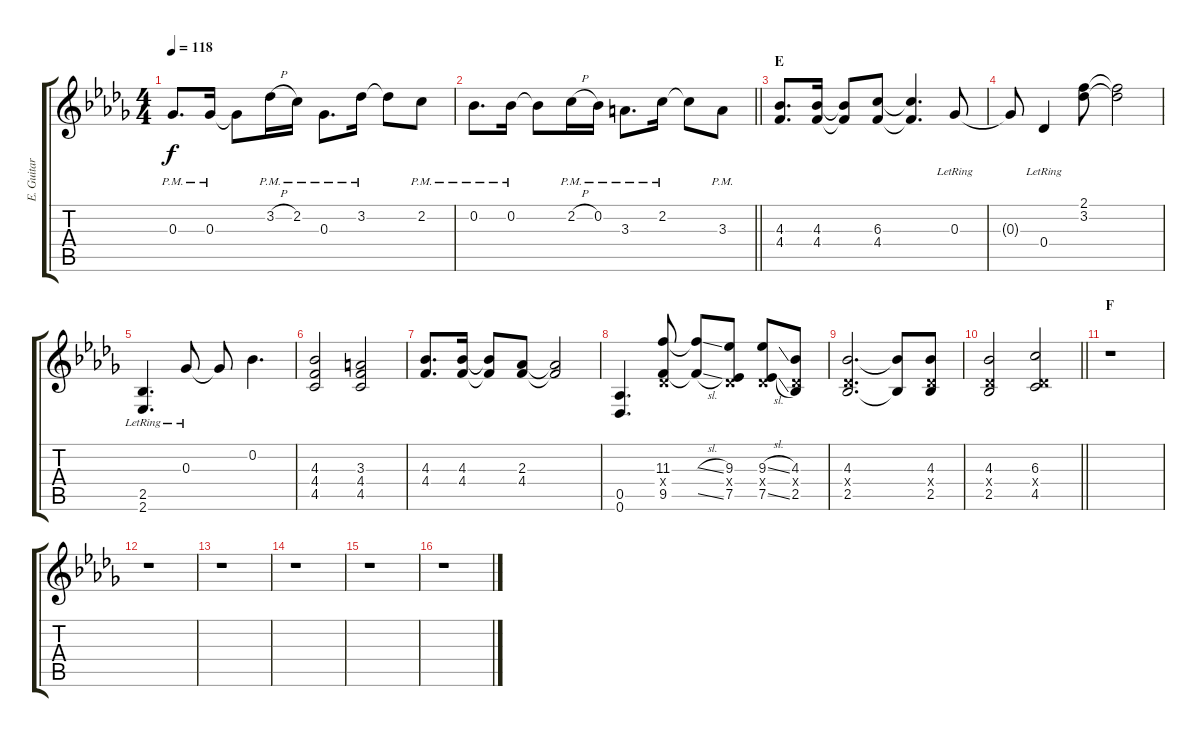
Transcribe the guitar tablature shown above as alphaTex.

\track ("E. Guitar II" "E. Guitar ") {instrument overdrivenguitar}
\staff {score tabs}
\tuning (Eb4 Bb3 Gb3 Db3 Ab2 Db2) {hide}
\ts (4 4)
\tempo 118
\clef g2
\ks db
0.3{pm}.8{d dy f} 0.3{pm}.16 0.3{t}.8 3.2{h pm}.16 2.2{pm}.16 0.3{pm}.8{d} 3.2{pm}.16 3.2{t}.8 2.2{pm}.8 |
\barLineRight lightlight
0.2{pm}.8{d} 0.2{pm}.16 0.2{t}.8 2.2{h pm}.16 0.2{pm}.16 3.3{pm}.8{d} 2.2{pm}.16 2.2{t}.8 3.3{pm}.8 |
\section ("" "E")
(4.3 4.4).8{d} (4.3 4.4).16 (4.3{t} 4.4{t}).8 (6.3 4.4).8 (6.3{t} 4.4{t}).4{d} 0.3{lr}.8 |
0.3{t}.8 0.4{lr}.4 (2.1 3.2).8 (2.1{t} 3.2{t}).2 |
(2.5{lr} 2.6{lr}).4{d} 0.3{lr}.8 0.3{t}.8 0.2.4{d} |
(4.3 4.4 4.5).2 (3.3 4.4 4.5).2 |
(4.3 4.4).8{d} (4.3 4.4).16 (4.3{t} 4.4{t}).8 (2.3 4.4).8 (2.3{t} 4.4{t}).2 |
(0.5 0.6).4{d} (11.3 0.4{x} 9.5).8 (11.3{sl t} 9.5{sl t}).8 (9.3 0.4{x} 7.5).8 (9.3{sl} 0.4{x} 7.5{sl}).8 (4.3 0.4{x} 2.5).8 |
(4.3 0.4{x} 2.5).2{d} (4.3{t} 2.5{t}).8 (4.3 0.4{x} 2.5).8 |
\barLineRight lightlight
(4.3 0.4{x} 2.5).2 (6.3 0.4{x} 4.5).2 |
\section ("" "F")
r.1 |
r.1 |
r.1 |
r.1 |
r.1 |
r.1
